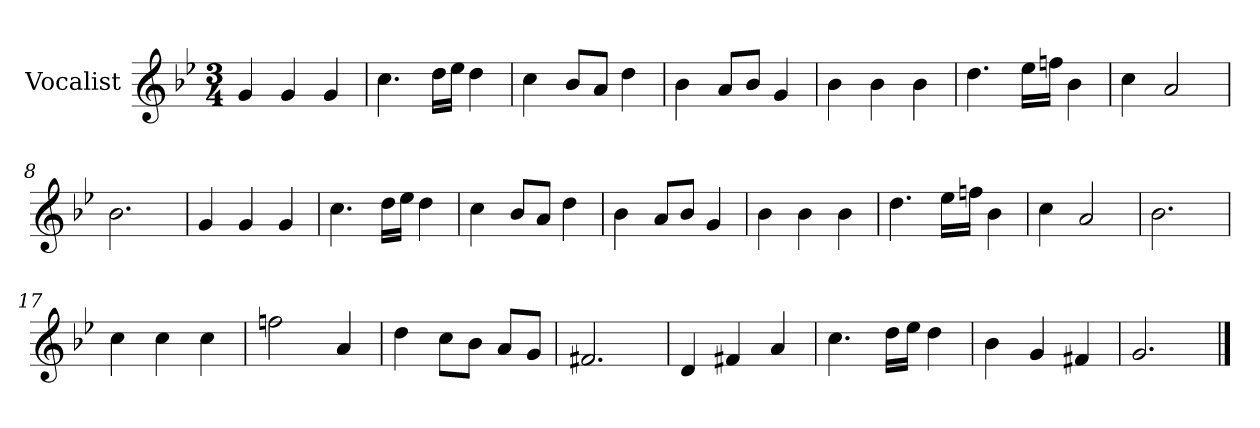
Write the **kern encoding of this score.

**kern
*part1
*staff1
*I"Vocalist
*k[b-e-]
*g:
*M3/4
=1
4g
4g
4g
=2
4.cc
16ddLL
16ee-JJ
4dd
=3
4cc
8b-L
8aJ
4dd
=4
4b-
8aL
8b-J
4g
=5
4b-
4b-
4b-
=6
4.dd
16ee-LL
16ffnJJ
4b-
=7
4cc
2a
=8
2.b-
=9
4g
4g
4g
=10
4.cc
16ddLL
16ee-JJ
4dd
=11
4cc
8b-L
8aJ
4dd
=12
4b-
8aL
8b-J
4g
=13
4b-
4b-
4b-
=14
4.dd
16ee-LL
16ffnJJ
4b-
=15
4cc
2a
=16
2.b-
=17
4cc
4cc
4cc
=18
2ffn
4a
=19
4dd
8ccL
8b-J
8aL
8gJ
=20
2.f#X
=21
4d
4f#X
4a
=22
4.cc
16ddLL
16ee-JJ
4dd
=23
4b-
4g
4f#X
=24
2.g
==
*-
